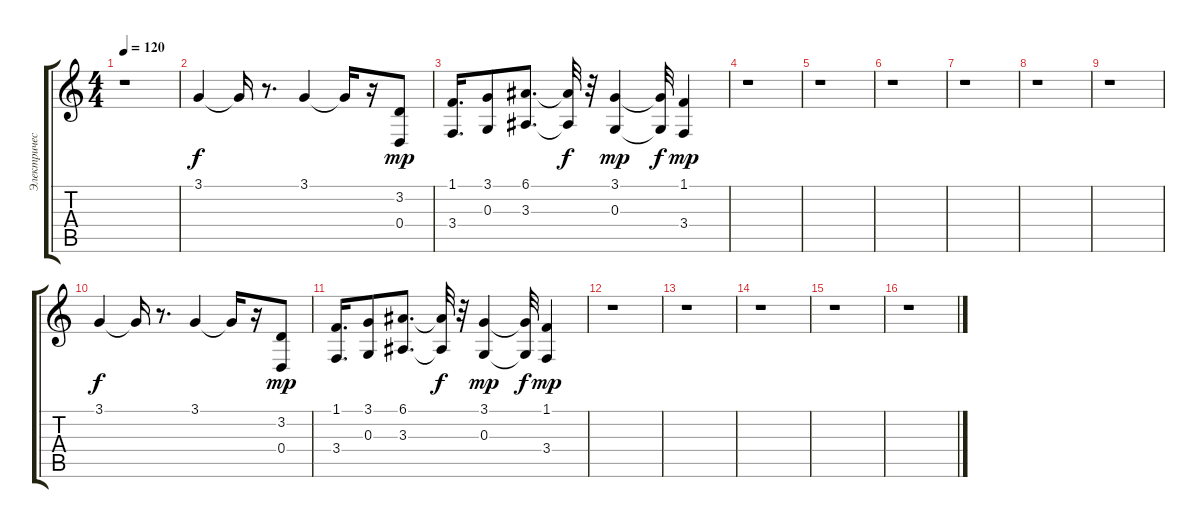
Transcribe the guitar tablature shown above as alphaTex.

\track ("Электрический Гранд Роя" "Электричес") {instrument electricgrandpiano}
\staff {score tabs}
\tuning (E4 B3 G3 D3 A2 E2) {hide}
\ts (4 4)
\tempo 120
\clef g2
\ks c
r.1{dy f} |
3.1.4 3.1{t}.16 r.8{d} 3.1.4 3.1{t}.16 r.16 (3.2 0.4).8{dy mp} |
(1.1 3.4).16{d} (3.1 0.3).8 (6.1 3.3).8{d} (6.1{t} 3.3{t}).32{dy f} r.32 (3.1 0.3).4{dy mp} (3.1{t} 0.3{t}).32{dy f} (1.1 3.4).4{dy mp} |
r.1 |
r.1 |
r.1 |
r.1 |
r.1 |
r.1 |
3.1.4{dy f} 3.1{t}.16 r.8{d} 3.1.4 3.1{t}.16 r.16 (3.2 0.4).8{dy mp} |
(1.1 3.4).16{d} (3.1 0.3).8 (6.1 3.3).8{d} (6.1{t} 3.3{t}).32{dy f} r.32 (3.1 0.3).4{dy mp} (3.1{t} 0.3{t}).32{dy f} (1.1 3.4).4{dy mp} |
r.1 |
r.1 |
r.1 |
r.1 |
r.1
